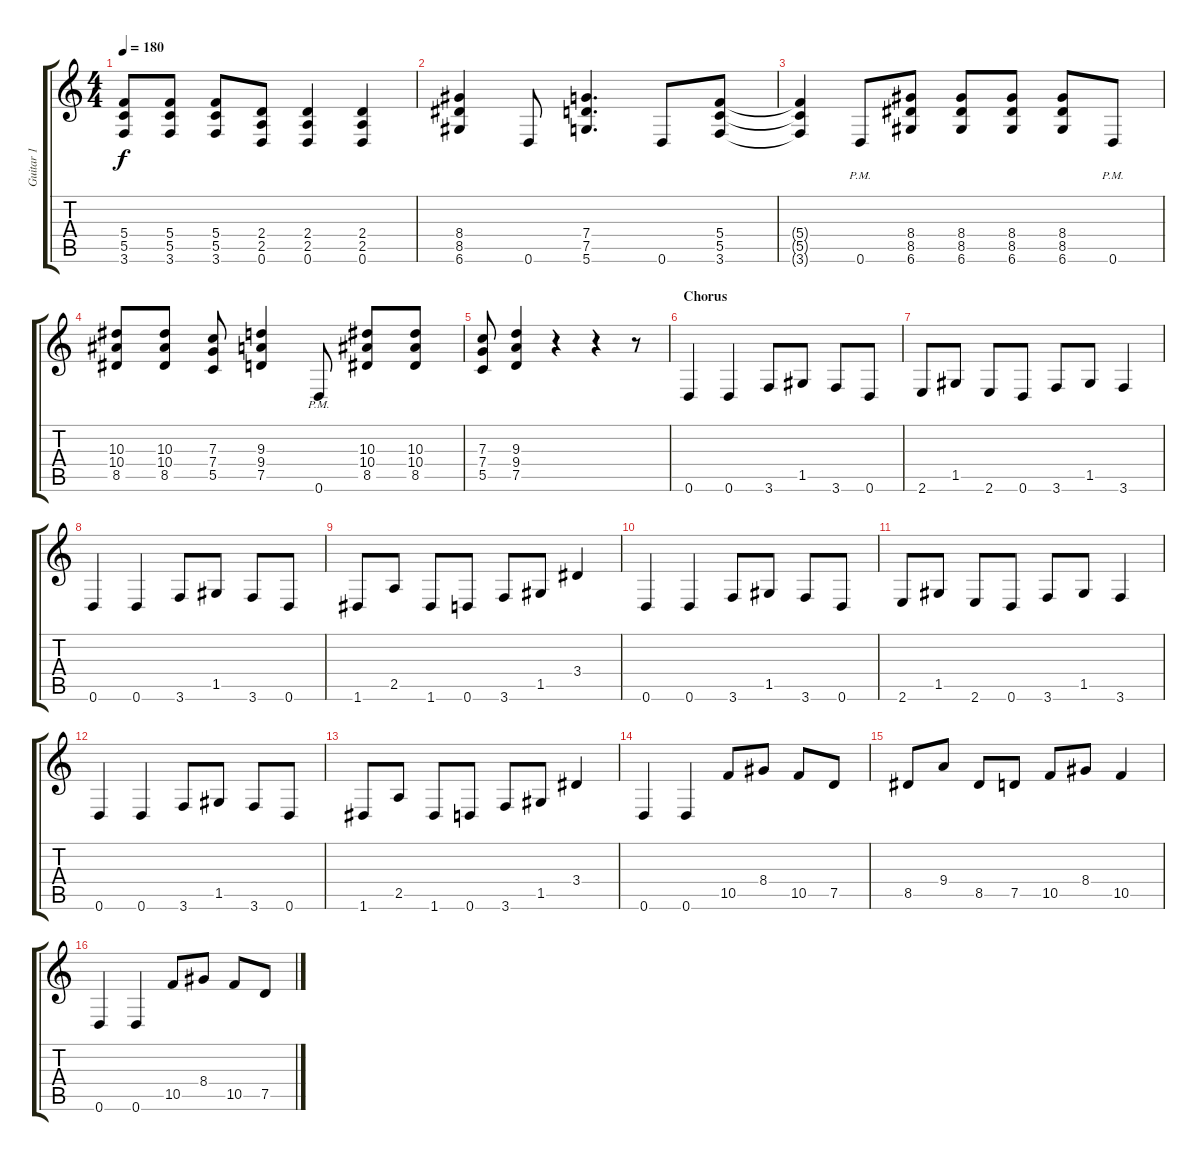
\track ("Guitar 1" "Guitar 1") {instrument distortionguitar}
\staff {score tabs}
\tuning (D4 A3 F3 C3 G2 D2) {hide}
\ts (4 4)
\tempo 180
\clef g2
\ks c
(5.4{t} 5.5{t} 3.6{t}).8{dy f} (5.4 5.5 3.6).8 (5.4 5.5 3.6).8 (2.4 2.5 0.6).8 (2.4 2.5 0.6).4 (2.4 2.5 0.6).4 |
(8.4 8.5 6.6).4 0.6.8 (7.4 7.5 5.6).4{d} 0.6.8 (5.4 5.5 3.6).8 |
(5.4{t} 5.5{t} 3.6{t}).4 0.6{pm}.8 (8.4 8.5 6.6).8 (8.4 8.5 6.6).8 (8.4 8.5 6.6).8 (8.4 8.5 6.6).8 0.6{pm}.8 |
(10.3 10.4 8.5).8 (10.3 10.4 8.5).8 (7.3 7.4 5.5).8 (9.3 9.4 7.5).4 0.6{pm}.8 (10.3 10.4 8.5).8 (10.3 10.4 8.5).8 |
(7.3 7.4 5.5).8 (9.3 9.4 7.5).4 r.4 r.4 r.8 |
\section ("" "Chorus")
0.6.4 0.6.4 3.6.8 1.5.8 3.6.8 0.6.8 |
2.6.8 1.5.8 2.6.8 0.6.8 3.6.8 1.5.8 3.6.4 |
0.6.4 0.6.4 3.6.8 1.5.8 3.6.8 0.6.8 |
1.6.8 2.5.8 1.6.8 0.6.8 3.6.8 1.5.8 3.4.4 |
0.6.4 0.6.4 3.6.8 1.5.8 3.6.8 0.6.8 |
2.6.8 1.5.8 2.6.8 0.6.8 3.6.8 1.5.8 3.6.4 |
0.6.4 0.6.4 3.6.8 1.5.8 3.6.8 0.6.8 |
1.6.8 2.5.8 1.6.8 0.6.8 3.6.8 1.5.8 3.4.4 |
0.6.4 0.6.4 10.5.8 8.4.8 10.5.8 7.5.8 |
8.5.8 9.4.8 8.5.8 7.5.8 10.5.8 8.4.8 10.5.4 |
0.6.4 0.6.4 10.5.8 8.4.8 10.5.8 7.5.8
